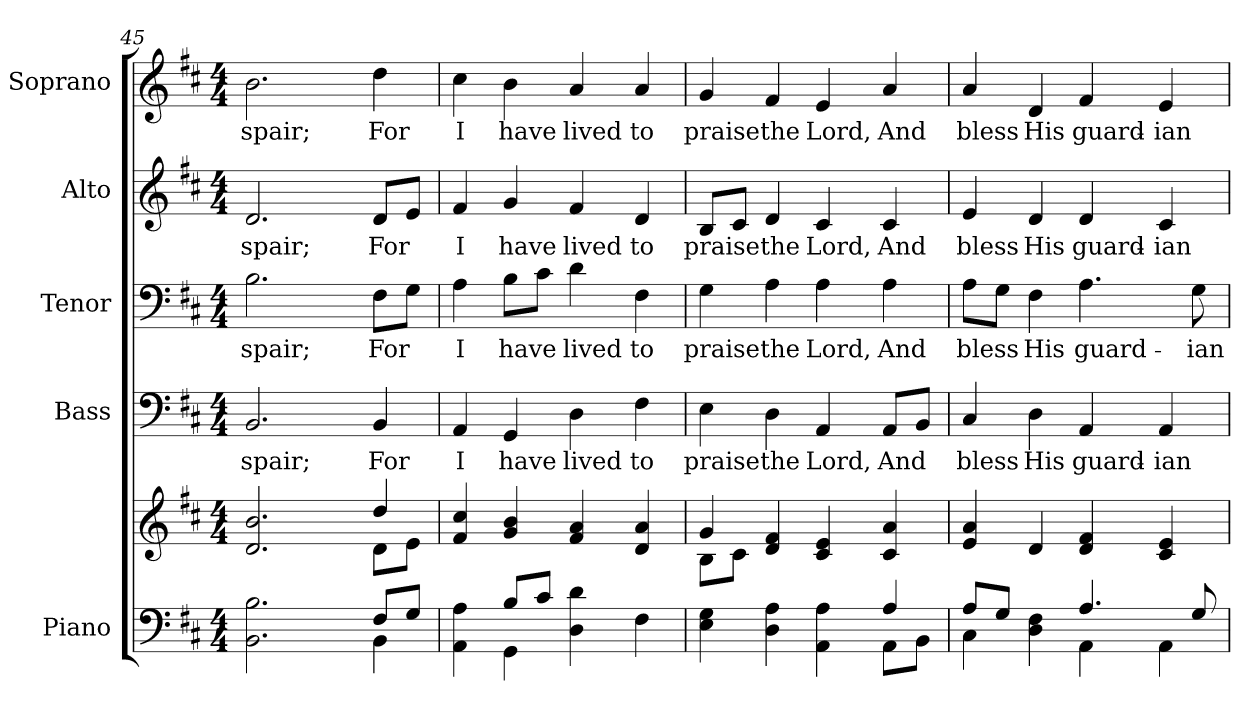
**kern	**kern	**kern	**text	**kern	**text	**kern	**text	**kern	**text
*part5	*part5	*part4	*part4	*part3	*part3	*part2	*part2	*part1	*part1
*staff6	*staff5	*staff4	*staff4	*staff3	*staff3	*staff2	*staff2	*staff1	*staff1
*I"Piano	*	*I"Bass	*	*I"Tenor	*	*I"Alto	*	*I"Soprano	*
*I'Pno.	*	*I'B.	*	*I'T.	*	*I'A.	*	*I'S.	*
!!LO:LB:g=z
*clefF4	*clefG2	*clefF4	*	*clefF4	*	*clefG2	*	*clefG2	*
*k[f#c#]	*k[f#c#]	*k[f#c#]	*	*k[f#c#]	*	*k[f#c#]	*	*k[f#c#]	*
*D:	*D:	*D:	*	*D:	*	*D:	*	*D:	*
*M4/4	*M4/4	*M4/4	*	*M4/4	*	*M4/4	*	*M4/4	*
=45	=45	=45	=45	=45	=45	=45	=45	=45	=45
*^	*^	*	*	*	*	*	*	*	*
!	!	!	!	!	!LO:LY:b:color=#000000	!	!	!	!	!	!
!	!	!	!	!	!	!	!LO:LY:b:color=#000000	!	!	!	!
!	!	!	!	!	!	!	!	!	!LO:LY:b:color=#000000	!	!
!	!	!	!	!	!	!	!	!	!	!	!LO:LY:b:color=#000000
2.BBi\ 2.Bi	2ryy	2.di/ 2.bi	2ryy	2.BBi/	-spair;	2.Bi\	-spair;	2.di/	-spair;	2.bi\	-spair;
.	4ryy	.	4ryy	.	.	.	.	.	.	.	.
!	!	!	!	!	!LO:LY:b:color=#000000	!	!	!	!	!	!
!	!	!	!	!	!	!	!LO:LY:b:color=#000000	!	!	!	!
!	!	!	!	!	!	!	!	!	!LO:LY:b:color=#000000	!	!
!	!	!	!	!	!	!	!	!	!	!	!LO:LY:b:color=#000000
8F#i/L	4BBi\	4ddi/	8di\L	4BBi/	For	8F#i\L	For	8di/L	For	4ddi\	For
8Gi/J	.	.	8ei\J	.	.	8Gi\J	.	8ei/J	.	.	.
*	*	*v	*v	*	*	*	*	*	*	*	*
=46	=46	=46	=46	=46	=46	=46	=46	=46	=46	=46
*	*	*^	*	*	*	*	*	*	*	*
!	!	!	!	!	!LO:LY:b:color=#000000	!	!	!	!	!	!
*	*	*v	*v	*	*	*	*	*	*	*	*
*	*	*^	*	*	*	*	*	*	*	*
!	!	!	!	!	!	!	!LO:LY:b:color=#000000	!	!	!	!
*	*	*v	*v	*	*	*	*	*	*	*	*
*	*	*^	*	*	*	*	*	*	*	*
!	!	!	!	!	!	!	!	!	!LO:LY:b:color=#000000	!	!
*	*	*v	*v	*	*	*	*	*	*	*	*
*	*	*^	*	*	*	*	*	*	*	*
!	!	!	!	!	!	!	!	!	!	!	!LO:LY:b:color=#000000
*	*	*v	*v	*	*	*	*	*	*	*	*
4AAi\ 4Ai	4ryy	4f#i/ 4cc#i	4AAi/	I	4Ai\	I	4f#i/	I	4cc#i\	I
!	!	!	!	!LO:LY:b:color=#000000	!	!	!	!	!	!
!	!	!	!	!	!	!LO:LY:b:color=#000000	!	!	!	!
!	!	!	!	!	!	!	!	!LO:LY:b:color=#000000	!	!
!	!	!	!	!	!	!	!	!	!	!LO:LY:b:color=#000000
8Bi/L	4GGi\	4gi/ 4bi	4GGi/	have	8Bi\L	have	4gi/	have	4bi\	have
8c#i/J	.	.	.	.	8c#i\J	.	.	.	.	.
!	!	!	!	!LO:LY:b:color=#000000	!	!	!	!	!	!
!	!	!	!	!	!	!LO:LY:b:color=#000000	!	!	!	!
!	!	!	!	!	!	!	!	!LO:LY:b:color=#000000	!	!
!	!	!	!	!	!	!	!	!	!	!LO:LY:b:color=#000000
4Di\ 4di	2ryy	4f#i/ 4ai	4Di\	lived	4di\	lived	4f#i/	lived	4ai/	lived
!	!	!	!	!LO:LY:b:color=#000000	!	!	!	!	!	!
!	!	!	!	!	!	!LO:LY:b:color=#000000	!	!	!	!
!	!	!	!	!	!	!	!	!LO:LY:b:color=#000000	!	!
!	!	!	!	!	!	!	!	!	!	!LO:LY:b:color=#000000
4F#i\	.	4di/ 4ai	4F#i\	to	4F#i\	to	4di/	to	4ai/	to
!!LO:PB:g=z
=47	=47	=47	=47	=47	=47	=47	=47	=47	=47	=47
*	*	*^	*	*	*	*	*	*	*	*
!	!	!	!	!	!LO:LY:b:color=#000000	!	!	!	!	!	!
!	!	!	!	!	!	!	!LO:LY:b:color=#000000	!	!	!	!
!	!	!	!	!	!	!	!	!	!LO:LY:b:color=#000000	!	!
!	!	!	!	!	!	!	!	!	!	!	!LO:LY:b:color=#000000
4Ei\ 4Gi	2ryy	4gi/	8Bi\L	4Ei\	praise	4Gi\	praise	8Bi/L	praise	4gi/	praise
.	.	.	8c#i\J	.	.	.	.	8c#i/J	.	.	.
!	!	!	!	!	!LO:LY:b:color=#000000	!	!	!	!	!	!
!	!	!	!	!	!	!	!LO:LY:b:color=#000000	!	!	!	!
!	!	!	!	!	!	!	!	!	!LO:LY:b:color=#000000	!	!
!	!	!	!	!	!	!	!	!	!	!	!LO:LY:b:color=#000000
4Di\ 4Ai	.	4di/ 4f#i	4ryy	4Di\	the	4Ai\	the	4di/	the	4f#i/	the
!	!	!	!	!	!LO:LY:b:color=#000000	!	!	!	!	!	!
!	!	!	!	!	!	!	!LO:LY:b:color=#000000	!	!	!	!
!	!	!	!	!	!	!	!	!	!LO:LY:b:color=#000000	!	!
!	!	!	!	!	!	!	!	!	!	!	!LO:LY:b:color=#000000
4AAi\ 4Ai	4ryy	4c#i/ 4ei	2ryy	4AAi/	Lord,	4Ai\	Lord,	4c#i/	Lord,	4ei/	Lord,
!	!	!	!	!	!LO:LY:b:color=#000000	!	!	!	!	!	!
!	!	!	!	!	!	!	!LO:LY:b:color=#000000	!	!	!	!
!	!	!	!	!	!	!	!	!	!LO:LY:b:color=#000000	!	!
!	!	!	!	!	!	!	!	!	!	!	!LO:LY:b:color=#000000
4Ai/	8AAi\L	4c#i/ 4ai	.	8AAi/L	And	4Ai\	And	4c#i/	And	4ai/	And
.	8BBi\J	.	.	8BBi/J	.	.	.	.	.	.	.
*	*	*v	*v	*	*	*	*	*	*	*	*
=48	=48	=48	=48	=48	=48	=48	=48	=48	=48	=48
!	!	!	!	!LO:LY:b:color=#000000	!	!	!	!	!	!
!	!	!	!	!	!	!LO:LY:b:color=#000000	!	!	!	!
!	!	!	!	!	!	!	!	!LO:LY:b:color=#000000	!	!
!	!	!	!	!	!	!	!	!	!	!LO:LY:b:color=#000000
8Ai/L	4C#i\	4ei/ 4ai	4C#i/	bless	8Ai\L	bless	4ei/	bless	4ai/	bless
8Gi/J	.	.	.	.	8Gi\J	.	.	.	.	.
!	!	!	!	!LO:LY:b:color=#000000	!	!	!	!	!	!
!	!	!	!	!	!	!LO:LY:b:color=#000000	!	!	!	!
!	!	!	!	!	!	!	!	!LO:LY:b:color=#000000	!	!
!	!	!	!	!	!	!	!	!	!	!LO:LY:b:color=#000000
4Di\ 4F#i	4ryy	4di/	4Di\	His	4F#i\	His	4di/	His	4di/	His
!	!	!	!	!LO:LY:b:color=#000000	!	!	!	!	!	!
!	!	!	!	!	!	!LO:LY:b:color=#000000	!	!	!	!
!	!	!	!	!	!	!	!	!LO:LY:b:color=#000000	!	!
!	!	!	!	!	!	!	!	!	!	!LO:LY:b:color=#000000
4.Ai/	4AAi\	4di/ 4f#i	4AAi/	guard-	4.Ai\	guard-	4di/	guard-	4f#i/	guard-
!	!	!	!	!LO:LY:b:color=#000000	!	!	!	!	!	!
!	!	!	!	!	!	!	!	!LO:LY:b:color=#000000	!	!
!	!	!	!	!	!	!	!	!	!	!LO:LY:b:color=#000000
.	4AAi\	4c#i/ 4ei	4AAi/	-ian	.	.	4c#i/	-ian	4ei/	-ian
!	!	!	!	!	!	!LO:LY:b:color=#000000	!	!	!	!
8Gi/	.	.	.	.	8Gi\	-ian	.	.	.	.
*v	*v	*	*	*	*	*	*	*	*	*
=	=	=	=	=	=	=	=	=	=
*-	*-	*-	*-	*-	*-	*-	*-	*-	*-
